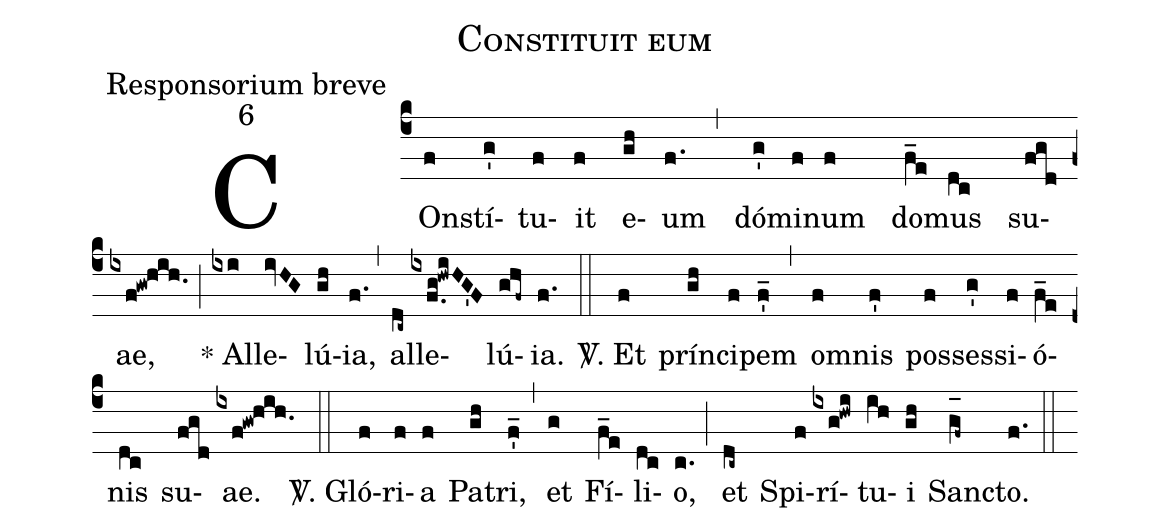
name:Constituit eum;
office-part:Responsorium breve;
mode:6;
%%
(c4) COn(f)stí(g')tu(f)it(f) e(gh)um(f.) (,) dó(g')mi(f)num(f) do(f_e)mus(dc) su(fgd)ae,(ixf!gw!hih.) (;) <nlba>* Al(ixi)le(ivHG)lú(gh){ia},</nlba>(f.) (,) al(dc~)le(ixf.g!hwiHG'F)lú(ghf~){ia}.(f.) (::)
<sp>V/</sp>. Et(f) prín(gh)ci(f)pem(f'_) (,) o(f)mnis(f') pos(f)ses(g')si(f)ó(f_e)nis(dc) su(fgd)ae.(ixf!gw!hih.) (::)
<sp>V/</sp>. Gló(f)ri(f)a(f) Pa(gh)tri,(f'_) (,) et(g) Fí(f_e)li(dc)o,(c.) (;) et(dc~) Spi(f)rí(ixg!hwi)tu(ih)i(gh) San(g_[oh:h]f~)cto.(f.) (::)
